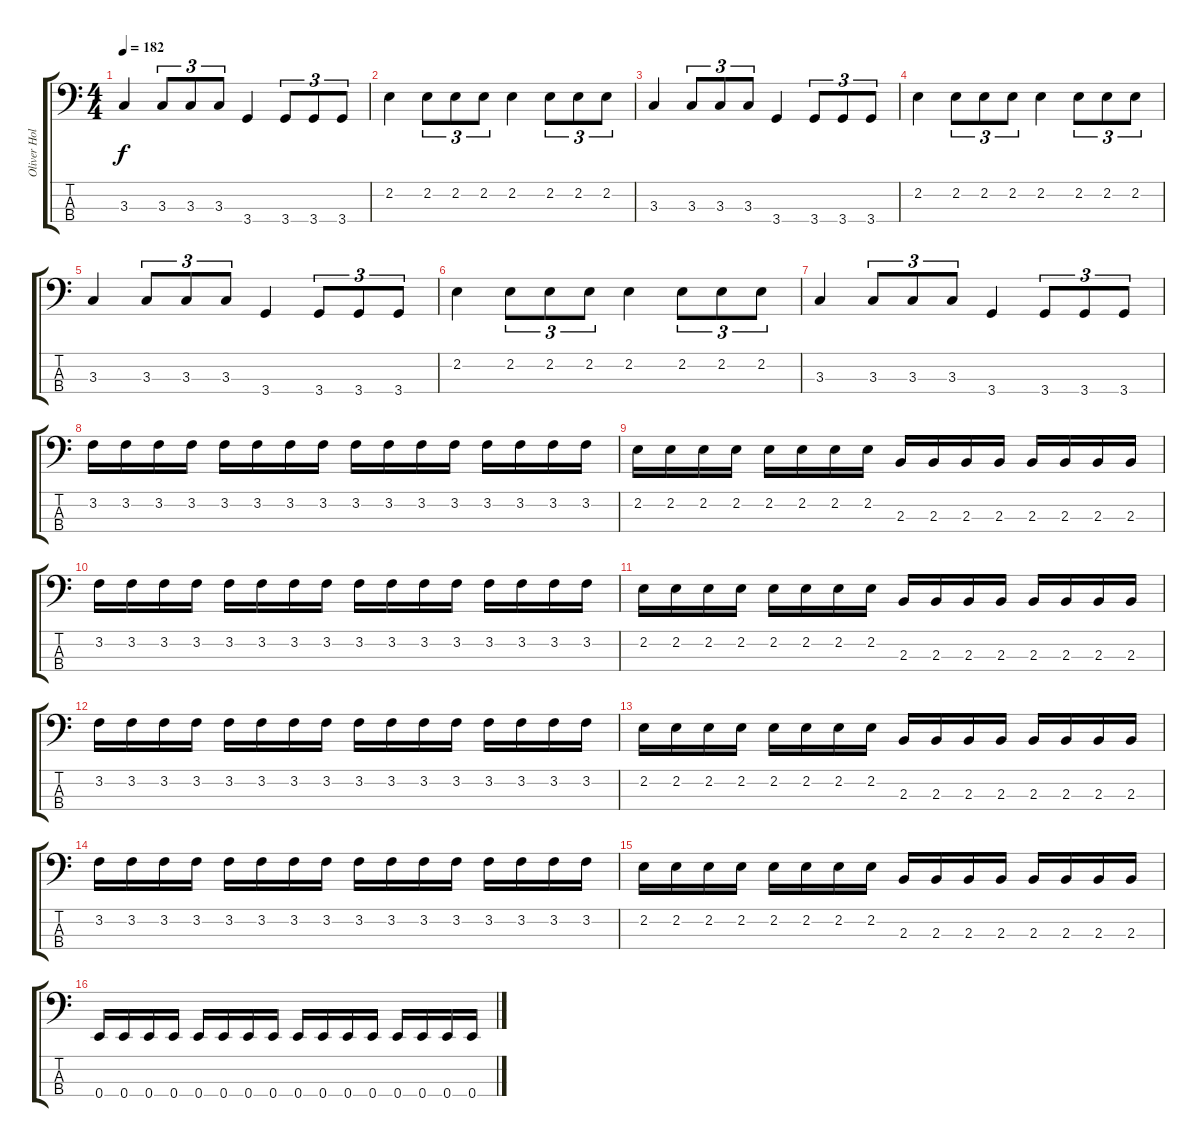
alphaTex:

\track ("Oliver Holzwarth" "Oliver Hol") {instrument electricbassfinger}
\staff {score tabs}
\tuning (G2 D2 A1 E1) {hide}
\ts (4 4)
\tempo 182
\clef f4
\ks c
3.3.4{dy f} 3.3.8{tu (3 2)} 3.3.8{tu (3 2)} 3.3.8{tu (3 2)} 3.4.4 3.4.8{tu (3 2)} 3.4.8{tu (3 2)} 3.4.8{tu (3 2)} |
2.2.4 2.2.8{tu (3 2)} 2.2.8{tu (3 2)} 2.2.8{tu (3 2)} 2.2.4 2.2.8{tu (3 2)} 2.2.8{tu (3 2)} 2.2.8{tu (3 2)} |
3.3.4 3.3.8{tu (3 2)} 3.3.8{tu (3 2)} 3.3.8{tu (3 2)} 3.4.4 3.4.8{tu (3 2)} 3.4.8{tu (3 2)} 3.4.8{tu (3 2)} |
2.2.4 2.2.8{tu (3 2)} 2.2.8{tu (3 2)} 2.2.8{tu (3 2)} 2.2.4 2.2.8{tu (3 2)} 2.2.8{tu (3 2)} 2.2.8{tu (3 2)} |
3.3.4 3.3.8{tu (3 2)} 3.3.8{tu (3 2)} 3.3.8{tu (3 2)} 3.4.4 3.4.8{tu (3 2)} 3.4.8{tu (3 2)} 3.4.8{tu (3 2)} |
2.2.4 2.2.8{tu (3 2)} 2.2.8{tu (3 2)} 2.2.8{tu (3 2)} 2.2.4 2.2.8{tu (3 2)} 2.2.8{tu (3 2)} 2.2.8{tu (3 2)} |
3.3.4 3.3.8{tu (3 2)} 3.3.8{tu (3 2)} 3.3.8{tu (3 2)} 3.4.4 3.4.8{tu (3 2)} 3.4.8{tu (3 2)} 3.4.8{tu (3 2)} |
3.2.16 3.2.16 3.2.16 3.2.16 3.2.16 3.2.16 3.2.16 3.2.16 3.2.16 3.2.16 3.2.16 3.2.16 3.2.16 3.2.16 3.2.16 3.2.16 |
2.2.16 2.2.16 2.2.16 2.2.16 2.2.16 2.2.16 2.2.16 2.2.16 2.3.16 2.3.16 2.3.16 2.3.16 2.3.16 2.3.16 2.3.16 2.3.16 |
3.2.16 3.2.16 3.2.16 3.2.16 3.2.16 3.2.16 3.2.16 3.2.16 3.2.16 3.2.16 3.2.16 3.2.16 3.2.16 3.2.16 3.2.16 3.2.16 |
2.2.16 2.2.16 2.2.16 2.2.16 2.2.16 2.2.16 2.2.16 2.2.16 2.3.16 2.3.16 2.3.16 2.3.16 2.3.16 2.3.16 2.3.16 2.3.16 |
3.2.16 3.2.16 3.2.16 3.2.16 3.2.16 3.2.16 3.2.16 3.2.16 3.2.16 3.2.16 3.2.16 3.2.16 3.2.16 3.2.16 3.2.16 3.2.16 |
2.2.16 2.2.16 2.2.16 2.2.16 2.2.16 2.2.16 2.2.16 2.2.16 2.3.16 2.3.16 2.3.16 2.3.16 2.3.16 2.3.16 2.3.16 2.3.16 |
3.2.16 3.2.16 3.2.16 3.2.16 3.2.16 3.2.16 3.2.16 3.2.16 3.2.16 3.2.16 3.2.16 3.2.16 3.2.16 3.2.16 3.2.16 3.2.16 |
2.2.16 2.2.16 2.2.16 2.2.16 2.2.16 2.2.16 2.2.16 2.2.16 2.3.16 2.3.16 2.3.16 2.3.16 2.3.16 2.3.16 2.3.16 2.3.16 |
0.4.16 0.4.16 0.4.16 0.4.16 0.4.16 0.4.16 0.4.16 0.4.16 0.4.16 0.4.16 0.4.16 0.4.16 0.4.16 0.4.16 0.4.16 0.4.16
